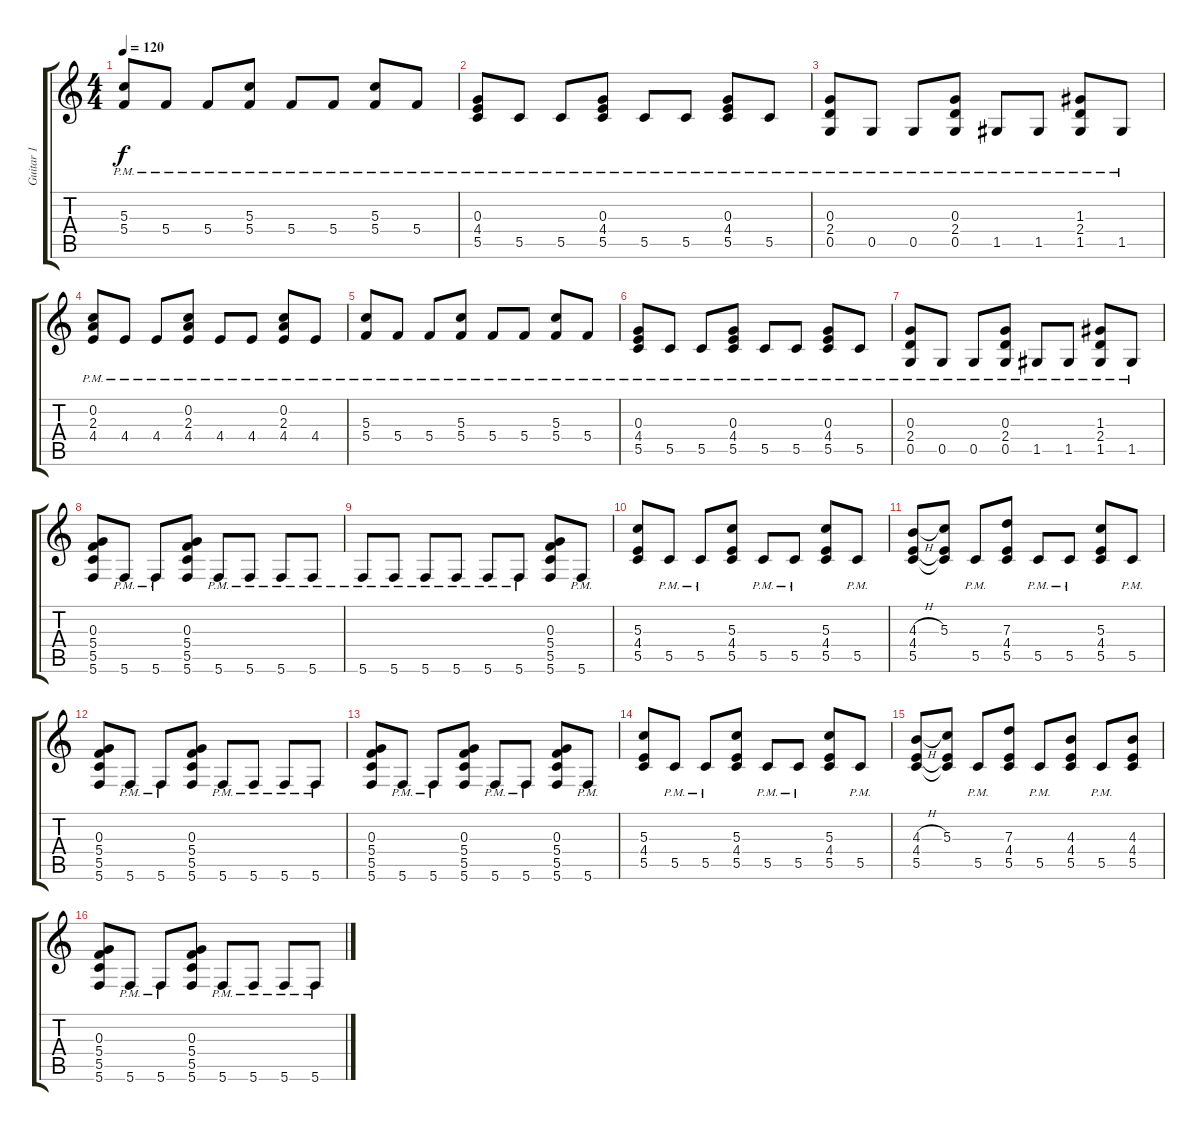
\track ("Guitar 1" "Guitar 1") {instrument acousticguitarsteel}
\staff {score tabs}
\tuning (E4 C4 G3 C3 G2 C2) {hide}
\ts (4 4)
\tempo 120
\clef g2
\ks c
(5.3{pm} 5.4{pm}).8{dy f} 5.4{pm}.8 5.4{pm}.8 (5.3{pm} 5.4{pm}).8 5.4{pm}.8 5.4{pm}.8 (5.3{pm} 5.4{pm}).8 5.4{pm}.8 |
(0.3{pm} 4.4{pm} 5.5{pm}).8 5.5{pm}.8 5.5{pm}.8 (0.3{pm} 4.4{pm} 5.5{pm}).8 5.5{pm}.8 5.5{pm}.8 (0.3{pm} 4.4{pm} 5.5{pm}).8 5.5{pm}.8 |
(0.3{pm} 2.4{pm} 0.5{pm}).8 0.5{pm}.8 0.5{pm}.8 (0.3{pm} 2.4{pm} 0.5{pm}).8 1.5{pm}.8 1.5{pm}.8 (1.3{pm} 2.4{pm} 1.5{pm}).8 1.5{pm}.8 |
(0.2{pm} 2.3{pm} 4.4{pm}).8 4.4{pm}.8 4.4{pm}.8 (0.2{pm} 2.3{pm} 4.4{pm}).8 4.4{pm}.8 4.4{pm}.8 (0.2{pm} 2.3{pm} 4.4{pm}).8 4.4{pm}.8 |
(5.3{pm} 5.4{pm}).8 5.4{pm}.8 5.4{pm}.8 (5.3{pm} 5.4{pm}).8 5.4{pm}.8 5.4{pm}.8 (5.3{pm} 5.4{pm}).8 5.4{pm}.8 |
(0.3{pm} 4.4{pm} 5.5{pm}).8 5.5{pm}.8 5.5{pm}.8 (0.3{pm} 4.4{pm} 5.5{pm}).8 5.5{pm}.8 5.5{pm}.8 (0.3{pm} 4.4{pm} 5.5{pm}).8 5.5{pm}.8 |
(0.3{pm} 2.4{pm} 0.5{pm}).8 0.5{pm}.8 0.5{pm}.8 (0.3{pm} 2.4{pm} 0.5{pm}).8 1.5{pm}.8 1.5{pm}.8 (1.3{pm} 2.4{pm} 1.5{pm}).8 1.5{pm}.8 |
(0.3 5.4 5.5 5.6).8 5.6{pm}.8 5.6{pm}.8 (0.3 5.4 5.5 5.6).8 5.6{pm}.8 5.6{pm}.8 5.6{pm}.8 5.6{pm}.8 |
5.6{pm}.8 5.6{pm}.8 5.6{pm}.8 5.6{pm}.8 5.6{pm}.8 5.6{pm}.8 (0.3 5.4 5.5 5.6).8 5.6{pm}.8 |
(5.3 4.4 5.5).8 5.5{pm}.8 5.5{pm}.8 (5.3 4.4 5.5).8 5.5{pm}.8 5.5{pm}.8 (5.3 4.4 5.5).8 5.5{pm}.8 |
(4.3{h} 4.4 5.5).8 (5.3 4.4{t} 5.5{t}).8 5.5{pm}.8 (7.3 4.4 5.5).8 5.5{pm}.8 5.5{pm}.8 (5.3 4.4 5.5).8 5.5{pm}.8 |
(0.3 5.4 5.5 5.6).8 5.6{pm}.8 5.6{pm}.8 (0.3 5.4 5.5 5.6).8 5.6{pm}.8 5.6{pm}.8 5.6{pm}.8 5.6{pm}.8 |
(0.3 5.4 5.5 5.6).8 5.6{pm}.8 5.6{pm}.8 (0.3 5.4 5.5 5.6).8 5.6{pm}.8 5.6{pm}.8 (0.3 5.4 5.5 5.6).8 5.6{pm}.8 |
(5.3 4.4 5.5).8 5.5{pm}.8 5.5{pm}.8 (5.3 4.4 5.5).8 5.5{pm}.8 5.5{pm}.8 (5.3 4.4 5.5).8 5.5{pm}.8 |
(4.3{h} 4.4 5.5).8 (5.3 4.4{t} 5.5{t}).8 5.5{pm}.8 (7.3 4.4 5.5).8 5.5{pm}.8 (4.3 4.4 5.5).8 5.5{pm}.8 (4.3 4.4 5.5).8 |
(0.3 5.4 5.5 5.6).8 5.6{pm}.8 5.6{pm}.8 (0.3 5.4 5.5 5.6).8 5.6{pm}.8 5.6{pm}.8 5.6{pm}.8 5.6{pm}.8
